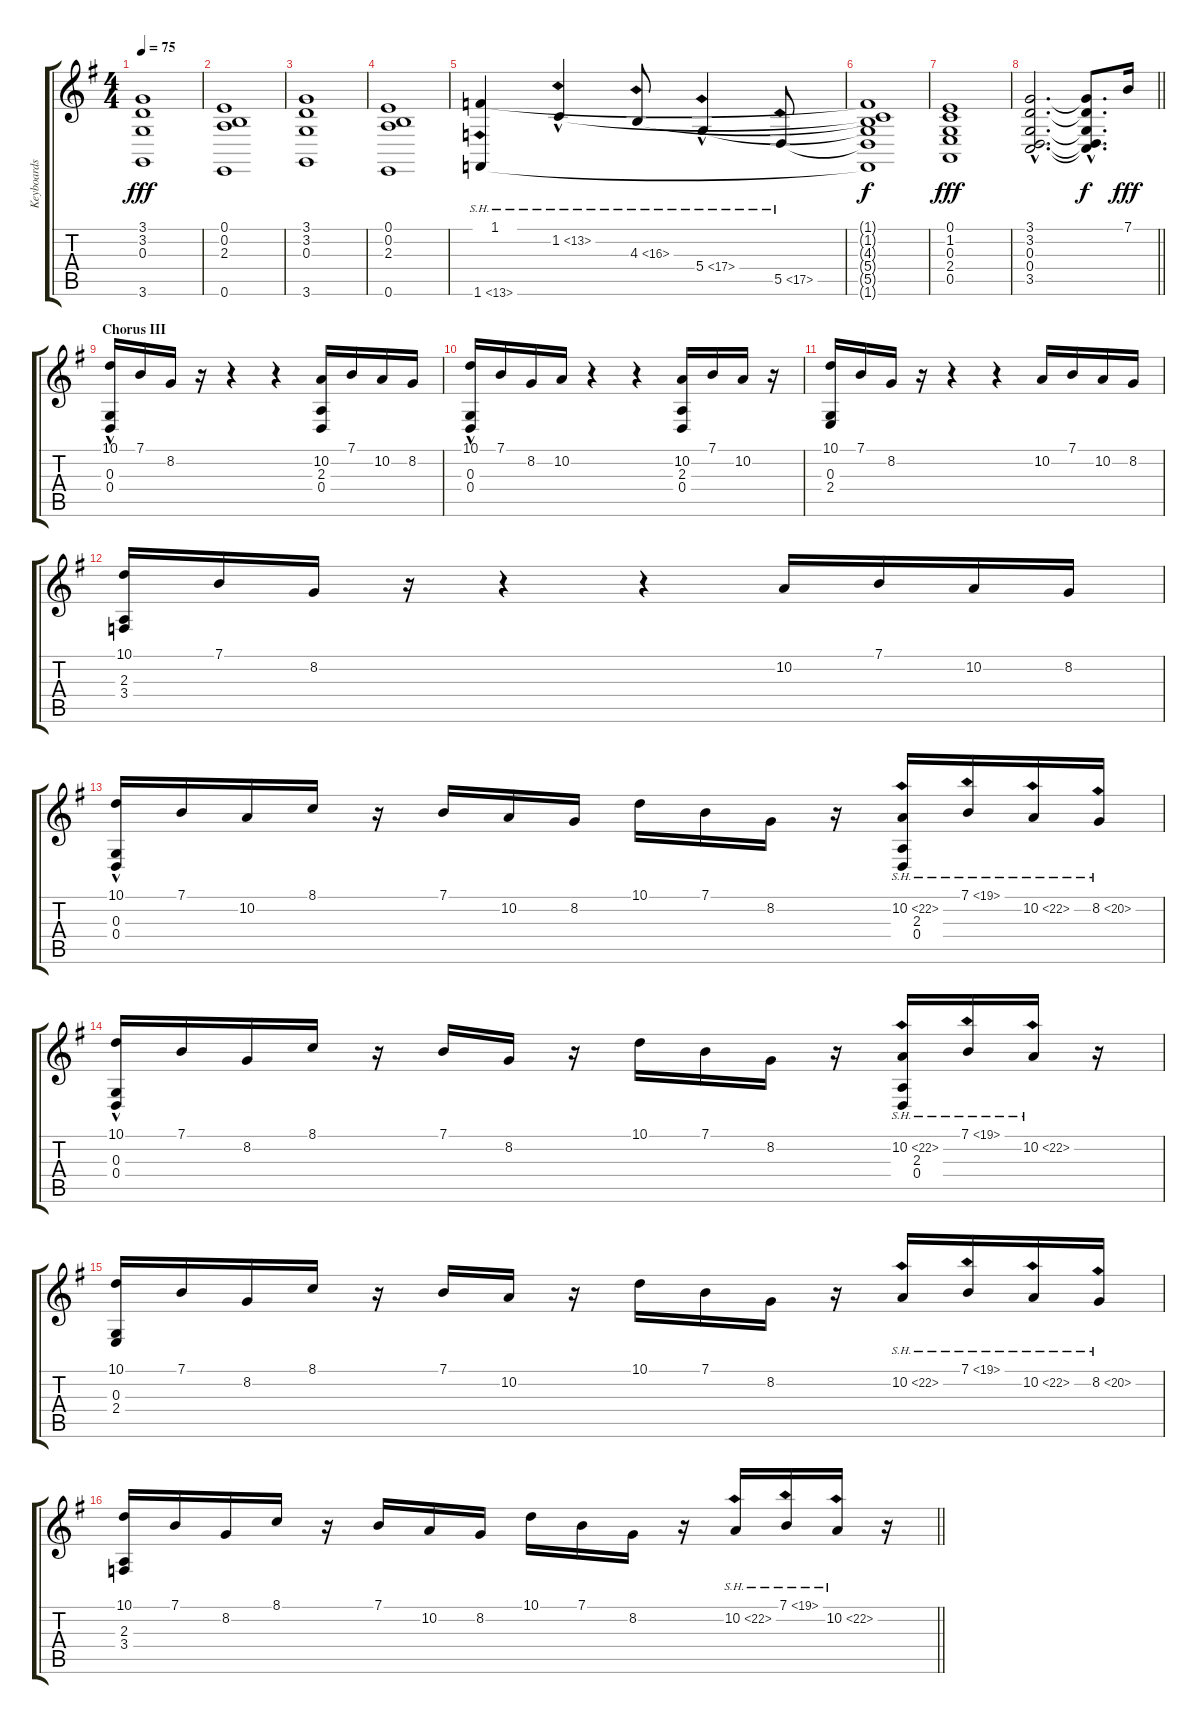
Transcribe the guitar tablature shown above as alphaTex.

\track ("Keyboards" "Keyboards") {instrument acousticgrandpiano}
\staff {score tabs}
\tuning (E4 B3 G3 D3 A2 E2) {hide}
\ts (4 4)
\tempo 75
\clef g2
\ks g
(3.1 3.2 0.3 3.6).1{dy fff} |
(0.1 0.2 2.3 0.6).1 |
(3.1 3.2 0.3 3.6).1 |
(0.1 0.2 2.3 0.6).1 |
(1.1 1.6{sh 12}).4 1.2{sh 12 hac}.4 4.3{sh 12}.8 5.4{sh 12 hac}.4 5.5{sh 12}.8 |
(1.1{t} 1.2{t} 4.3{t} 5.4{t} 5.5{t} 1.6{t}).1{dy f} |
(0.1 1.2 0.3 2.4 0.5).1{dy fff} |
\barLineRight lightlight
(3.1{hac} 3.2{hac} 0.3{hac} 0.4{hac} 3.5{hac}).2{d} (3.1{hac t} 3.2{hac t} 0.3{hac t} 0.4{hac t} 3.5{hac t}).8{d dy f} 7.1.16{dy fff volume 16} |
\section ("" "Chorus III")
(10.1 0.3{hac} 0.4{hac}).16 7.1.16 8.2.16 r.16 r.4 r.4 (10.2 2.3 0.4).16 7.1.16 10.2.16 8.2.16 |
(10.1 0.3{hac} 0.4{hac}).16 7.1.16 8.2.16 10.2.16 r.4 r.4 (10.2 2.3 0.4).16 7.1.16 10.2.16 r.16 |
(10.1 0.3 2.4).16 7.1.16 8.2.16 r.16 r.4 r.4 10.2.16 7.1.16 10.2.16 8.2.16 |
(10.1 2.3 3.4).16 7.1.16 8.2.16 r.16 r.4 r.4 10.2.16 7.1.16 10.2.16 8.2.16 |
(10.1 0.3{hac} 0.4{hac}).16 7.1.16 10.2.16 8.1.16 r.16 7.1.16 10.2.16 8.2.16 10.1.16 7.1.16 8.2.16 r.16 (10.2{sh 12} 2.3 0.4).16 7.1{sh 12}.16 10.2{sh 12}.16 8.2{sh 12}.16 |
(10.1 0.3{hac} 0.4{hac}).16 7.1.16 8.2.16 8.1.16 r.16 7.1.16 8.2.16 r.16 10.1.16 7.1.16 8.2.16 r.16 (10.2{sh 12} 2.3 0.4).16 7.1{sh 12}.16 10.2{sh 12}.16 r.16 |
(10.1 0.3 2.4).16 7.1.16 8.2.16 8.1.16 r.16 7.1.16 10.2.16 r.16 10.1.16 7.1.16 8.2.16 r.16 10.2{sh 12}.16 7.1{sh 12}.16 10.2{sh 12}.16 8.2{sh 12}.16 |
\barLineRight lightlight
(10.1 2.3 3.4).16 7.1.16 8.2.16 8.1.16 r.16 7.1.16 10.2.16 8.2.16 10.1.16 7.1.16 8.2.16 r.16 10.2{sh 12}.16 7.1{sh 12}.16 10.2{sh 12}.16 r.16
